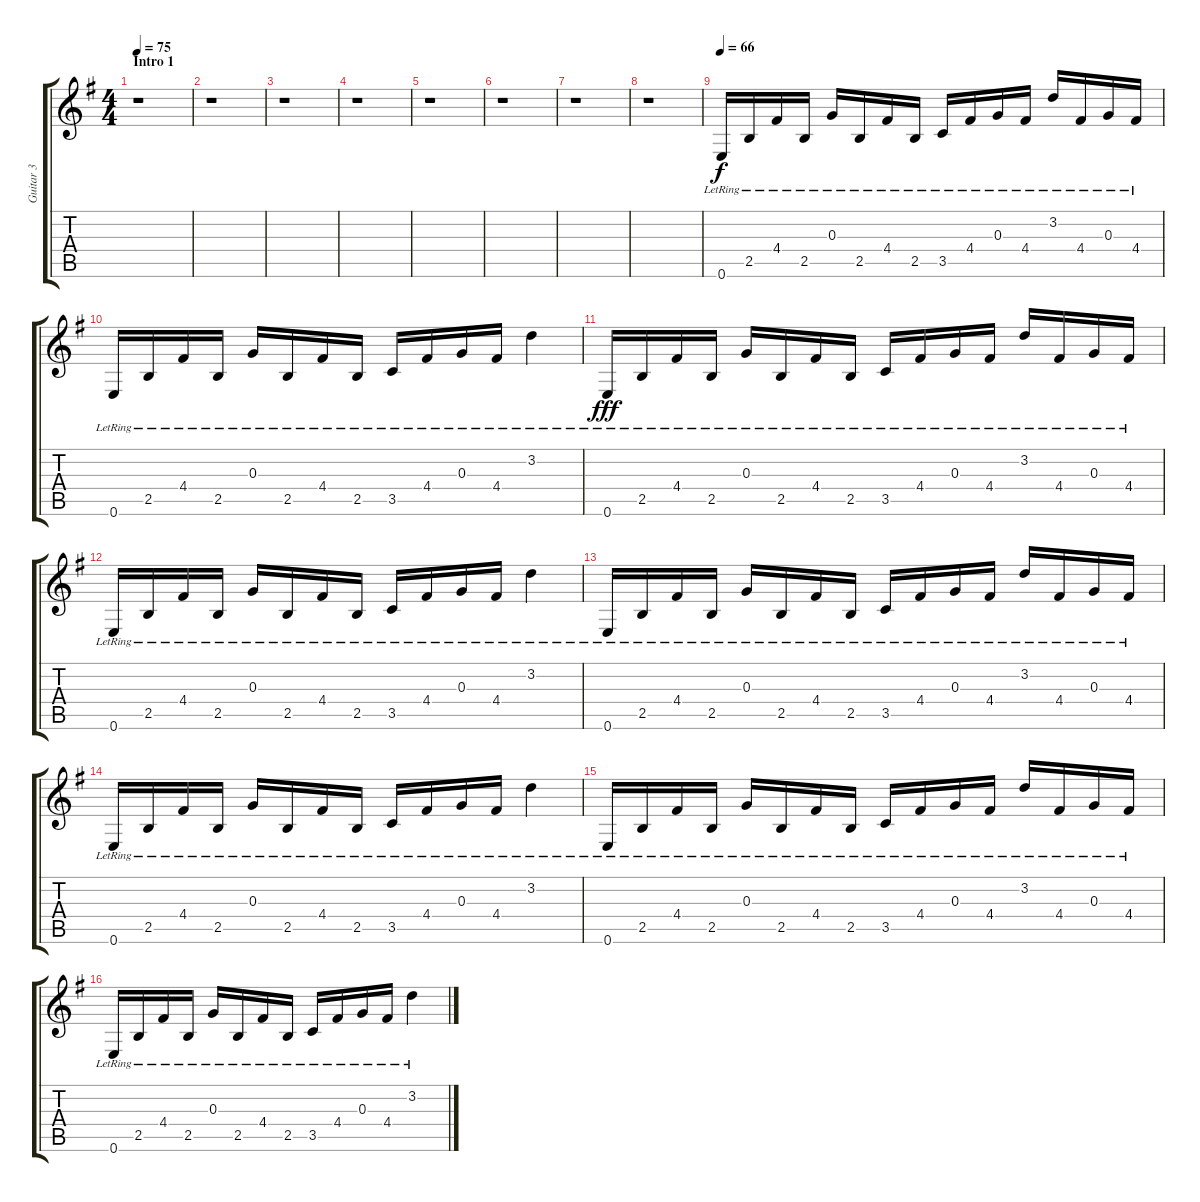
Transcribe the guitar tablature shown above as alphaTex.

\track ("Guitar 3" "Guitar 3") {instrument distortionguitar}
\staff {score tabs}
\tuning (E4 B3 G3 D3 A2 E2) {hide}
\ts (4 4)
\section ("" "Intro 1")
\tempo 75
\clef g2
\ks eminor
r.1{dy f instrument distortionguitar} |
r.1 |
r.1 |
r.1 |
r.1 |
r.1 |
r.1 |
r.1 |
\tempo 66
0.6{lr}.16{instrument acousticguitarsteel} 2.5{lr}.16 4.4{lr}.16 2.5{lr}.16 0.3{lr}.16 2.5{lr}.16 4.4{lr}.16 2.5{lr}.16 3.5{lr}.16 4.4{lr}.16 0.3{lr}.16 4.4{lr}.16 3.2{lr}.16 4.4{lr}.16 0.3{lr}.16 4.4{lr}.16 |
0.6{lr}.16 2.5{lr}.16 4.4{lr}.16 2.5{lr}.16 0.3{lr}.16 2.5{lr}.16 4.4{lr}.16 2.5{lr}.16 3.5{lr}.16 4.4{lr}.16 0.3{lr}.16 4.4{lr}.16 3.2{lr}.4 |
0.6{lr}.16{dy fff volume 3 instrument acousticguitarsteel} 2.5{lr}.16 4.4{lr}.16 2.5{lr}.16 0.3{lr}.16 2.5{lr}.16 4.4{lr}.16 2.5{lr}.16 3.5{lr}.16 4.4{lr}.16 0.3{lr}.16 4.4{lr}.16 3.2{lr}.16 4.4{lr}.16 0.3{lr}.16 4.4{lr}.16 |
0.6{lr}.16 2.5{lr}.16 4.4{lr}.16 2.5{lr}.16 0.3{lr}.16 2.5{lr}.16 4.4{lr}.16 2.5{lr}.16 3.5{lr}.16 4.4{lr}.16 0.3{lr}.16 4.4{lr}.16 3.2{lr}.4 |
0.6{lr}.16 2.5{lr}.16 4.4{lr}.16 2.5{lr}.16 0.3{lr}.16 2.5{lr}.16 4.4{lr}.16 2.5{lr}.16 3.5{lr}.16 4.4{lr}.16 0.3{lr}.16 4.4{lr}.16 3.2{lr}.16 4.4{lr}.16 0.3{lr}.16 4.4{lr}.16 |
0.6{lr}.16 2.5{lr}.16 4.4{lr}.16 2.5{lr}.16 0.3{lr}.16 2.5{lr}.16 4.4{lr}.16 2.5{lr}.16 3.5{lr}.16 4.4{lr}.16 0.3{lr}.16 4.4{lr}.16 3.2{lr}.4 |
0.6{lr}.16 2.5{lr}.16 4.4{lr}.16 2.5{lr}.16 0.3{lr}.16 2.5{lr}.16 4.4{lr}.16 2.5{lr}.16 3.5{lr}.16 4.4{lr}.16 0.3{lr}.16 4.4{lr}.16 3.2{lr}.16 4.4{lr}.16 0.3{lr}.16 4.4{lr}.16 |
0.6{lr}.16 2.5{lr}.16 4.4{lr}.16 2.5{lr}.16 0.3{lr}.16 2.5{lr}.16 4.4{lr}.16 2.5{lr}.16 3.5{lr}.16 4.4{lr}.16 0.3{lr}.16 4.4{lr}.16 3.2{lr}.4
